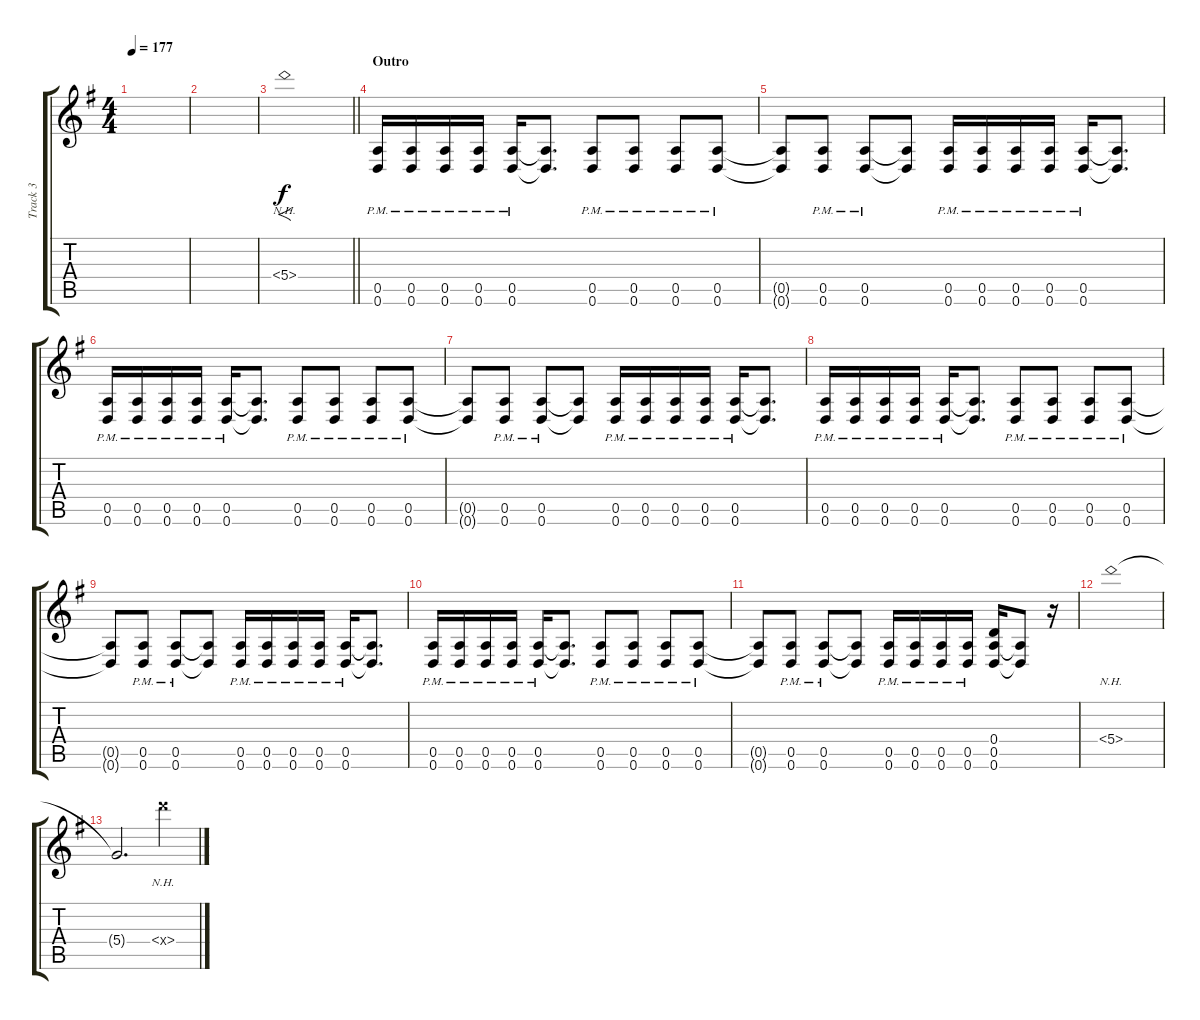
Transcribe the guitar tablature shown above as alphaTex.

\track ("Track 3" "Track 3") {instrument distortionguitar}
\staff {score tabs}
\tuning (E4 B3 G3 D3 A2 D2) {hide}
\ts (4 4)
\tempo 177
\clef g2
\ks g
|
|
\barLineRight lightlight
5.4{nh}.1{f} |
\section ("" "Outro")
(0.5{pm} 0.6{pm}).16 (0.5{pm} 0.6{pm}).16 (0.5{pm} 0.6{pm}).16 (0.5{pm} 0.6{pm}).16 (0.5{pm} 0.6{pm}).16 (0.5{t} 0.6{t}).8{d} (0.5{pm} 0.6{pm}).8 (0.5{pm} 0.6{pm}).8 (0.5{pm} 0.6{pm}).8 (0.5{pm} 0.6{pm}).8 |
(0.5{t} 0.6{t}).8 (0.5{pm} 0.6{pm}).8 (0.5{pm} 0.6{pm}).8 (0.5{t} 0.6{t}).8 (0.5{pm} 0.6{pm}).16 (0.5{pm} 0.6{pm}).16 (0.5{pm} 0.6{pm}).16 (0.5{pm} 0.6{pm}).16 (0.5{pm} 0.6{pm}).16 (0.5{t} 0.6{t}).8{d} |
(0.5{pm} 0.6{pm}).16 (0.5{pm} 0.6{pm}).16 (0.5{pm} 0.6{pm}).16 (0.5{pm} 0.6{pm}).16 (0.5{pm} 0.6{pm}).16 (0.5{t} 0.6{t}).8{d} (0.5{pm} 0.6{pm}).8 (0.5{pm} 0.6{pm}).8 (0.5{pm} 0.6{pm}).8 (0.5{pm} 0.6{pm}).8 |
(0.5{t} 0.6{t}).8 (0.5{pm} 0.6{pm}).8 (0.5{pm} 0.6{pm}).8 (0.5{t} 0.6{t}).8 (0.5{pm} 0.6{pm}).16 (0.5{pm} 0.6{pm}).16 (0.5{pm} 0.6{pm}).16 (0.5{pm} 0.6{pm}).16 (0.5{pm} 0.6{pm}).16 (0.5{t} 0.6{t}).8{d} |
(0.5{pm} 0.6{pm}).16 (0.5{pm} 0.6{pm}).16 (0.5{pm} 0.6{pm}).16 (0.5{pm} 0.6{pm}).16 (0.5{pm} 0.6{pm}).16 (0.5{t} 0.6{t}).8{d} (0.5{pm} 0.6{pm}).8 (0.5{pm} 0.6{pm}).8 (0.5{pm} 0.6{pm}).8 (0.5{pm} 0.6{pm}).8 |
(0.5{t} 0.6{t}).8 (0.5{pm} 0.6{pm}).8 (0.5{pm} 0.6{pm}).8 (0.5{t} 0.6{t}).8 (0.5{pm} 0.6{pm}).16 (0.5{pm} 0.6{pm}).16 (0.5{pm} 0.6{pm}).16 (0.5{pm} 0.6{pm}).16 (0.5{pm} 0.6{pm}).16 (0.5{t} 0.6{t}).8{d} |
(0.5{pm} 0.6{pm}).16 (0.5{pm} 0.6{pm}).16 (0.5{pm} 0.6{pm}).16 (0.5{pm} 0.6{pm}).16 (0.5{pm} 0.6{pm}).16 (0.5{t} 0.6{t}).8{d} (0.5{pm} 0.6{pm}).8 (0.5{pm} 0.6{pm}).8 (0.5{pm} 0.6{pm}).8 (0.5{pm} 0.6{pm}).8 |
(0.5{t} 0.6{t}).8 (0.5{pm} 0.6{pm}).8 (0.5{pm} 0.6{pm}).8 (0.5{t} 0.6{t}).8 (0.5{pm} 0.6{pm}).16 (0.5{pm} 0.6{pm}).16 (0.5{pm} 0.6{pm}).16 (0.5{pm} 0.6{pm}).16 (0.4 0.5 0.6).16 (0.5{t} 0.6{t}).8 r.16 |
5.4{nh}.1 |
5.4{t}.2{d} 5.4{nh x}.4
